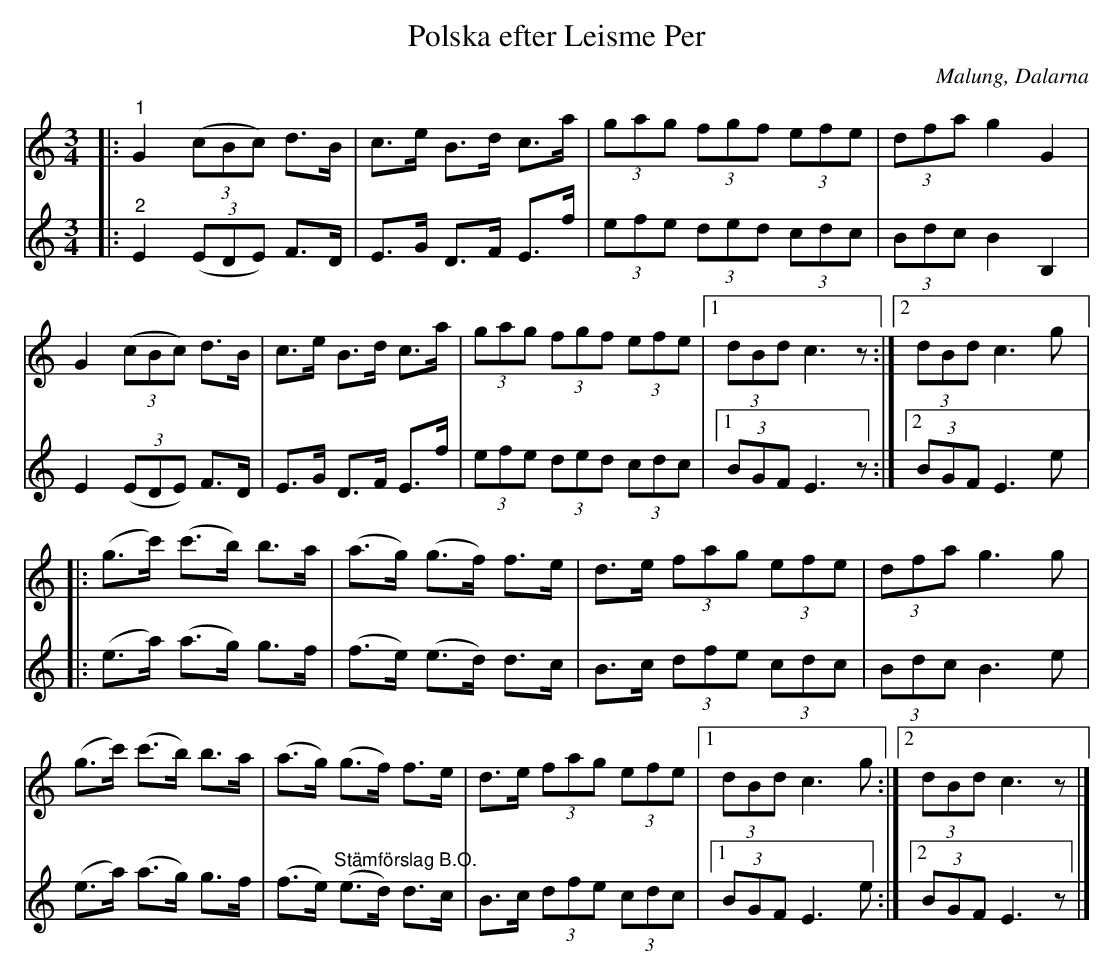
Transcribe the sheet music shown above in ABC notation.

X:1
T:Polska efter Leisme Per
O:Malung, Dalarna
L:1/8
M:3/4
K:C
V:1
|:"^1" G2 (3(cBc) d>B | c>e B>d c>a | (3gag (3fgf (3efe | (3dfa g2 G2 |
G2 (3(cBc) d>B | c>e B>d c>a | (3gag (3fgf (3efe |1 (3dBd c3 z :|2 (3dBd c3 g |:
(g>c') (c'>b) b>a | (a>g) (g>f) f>e | d>e (3fag (3efe | (3dfa g3 g |
(g>c') (c'>b) b>a | (a>g) (g>f) f>e | d>e (3fag (3efe |1 (3dBd c3 g :|2 (3dBd c3 z |]
V:2
|:"^2" E2 (3(EDE) F>D | E>G D>F E>f | (3efe (3ded (3cdc | (3Bdc B2 B,2 |
E2 (3(EDE) F>D | E>G D>F E>f | (3efe (3ded (3cdc |1 (3BGF E3 z :|2 (3BGF E3 e |:
(e>a) (a>g) g>f | (f>e) (e>d) d>c | B>c (3dfe (3cdc | (3Bdc B3 e |
(e>a) (a>g) g>f | (f>e) "^Stämförslag B.O." (e>d) d>c | B>c (3dfe (3cdc |1 (3BGF E3 e :|2 (3BGF E3 z |]
